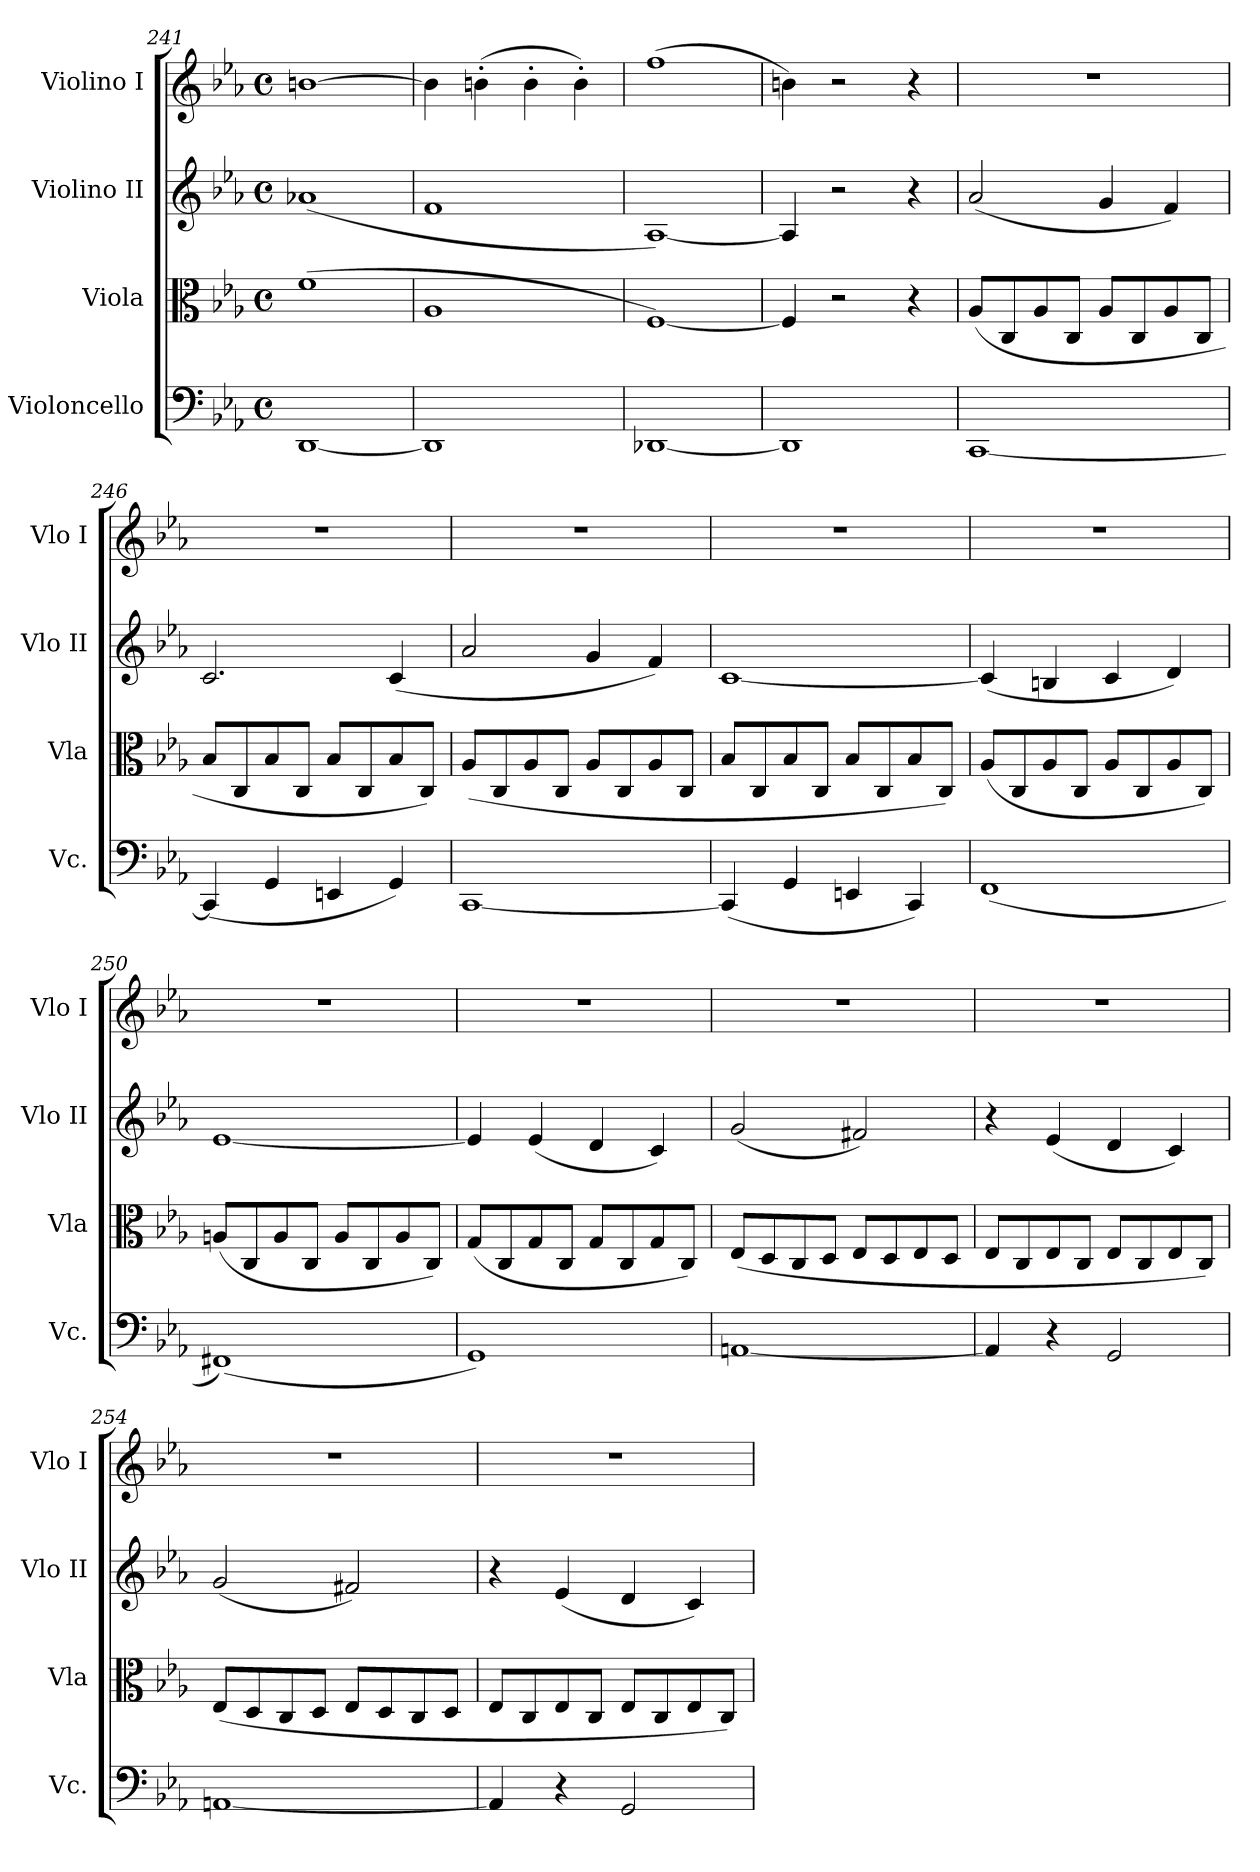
**kern	**kern	**kern	**kern
*part4	*part3	*part2	*part1
*staff4	*staff3	*staff2	*staff1
*I"Violoncello	*I"Viola	*I"Violino II	*I"Violino I
*I'Vc.	*I'Vla	*I'Vlo II	*I'Vlo I
*clefF4	*clefC3	*clefG2	*clefG2
*k[b-e-a-]	*k[b-e-a-]	*k[b-e-a-]	*k[b-e-a-]
*M4/4	*M4/4	*M4/4	*M4/4
*met(c)	*met(c)	*met(c)	*met(c)
=241	=241	=241	=241
[1DD	(>1f	(>1a-X	[1bn
=242	=242	=242	=242
1DD]	1A-	1f	4b\]
.	.	.	(>4bn'\
.	.	.	4b'\
.	.	.	4b'\)
=243	=243	=243	=243
[1DD-X	[1F)	[1A-)	(>1ff
=244	=244	=244	=244
1DD-]	4F/]	4A-/]	4bn\)
.	2r	2r	2r
.	4r	4r	4r
=245	=245	=245	=245
[1CC	(>8A-/L	(2a-/	1r
.	8C/	.	.
.	8A-/	.	.
.	8C/J	.	.
.	8A-/L	4g/	.
.	8C/	.	.
.	8A-/	4f/)	.
.	8C/J	.	.
!!LO:LB:g=z
=246	=246	=246	=246
(4CC/]	8B-/L	2.c/	1r
.	8C/	.	.
4GG/	8B-/	.	.
.	8C/J	.	.
4EEn/	8B-/L	.	.
.	8C/	.	.
4GG/)	8B-/	(4c/	.
.	8C/J)	.	.
=247	=247	=247	=247
[1CC	(>8A-/L	2a-/	1r
.	8C/	.	.
.	8A-/	.	.
.	8C/J	.	.
.	8A-/L	4g/	.
.	8C/	.	.
.	8A-/	4f/)	.
.	8C/J	.	.
=248	=248	=248	=248
(4CC/]	8B-/L	[1c	1r
.	8C/	.	.
4GG/	8B-/	.	.
.	8C/J	.	.
4EEn/	8B-/L	.	.
.	8C/	.	.
4CC/)	8B-/	.	.
.	8C/J)	.	.
=249	=249	=249	=249
(1FF	(8A-/L	(4c/]	1r
.	8C/	.	.
.	8A-/	4Bn/	.
.	8C/J	.	.
.	8A-/L	4c/	.
.	8C/	.	.
.	8A-/	4d/)	.
.	8C/J)	.	.
=250	=250	=250	=250
(1FF#X)	(8An/L	[1e-	1r
.	8C/	.	.
.	8A/	.	.
.	8C/J	.	.
.	8A/L	.	.
.	8C/	.	.
.	8A/	.	.
.	8C/J)	.	.
=251	=251	=251	=251
1GG)	(8G/L	4e-/]	1r
.	8C/	.	.
.	8G/	(4e-/	.
.	8C/J	.	.
.	8G/L	4d/	.
.	8C/	.	.
.	8G/	4c/)	.
.	8C/J)	.	.
=252	=252	=252	=252
[1AAn	(>8E-/L	(2g/	1r
.	8D/	.	.
.	8C/	.	.
.	8D/J	.	.
.	8E-/L	2f#X/)	.
.	8D/	.	.
.	8E-/	.	.
.	8D/J	.	.
=253	=253	=253	=253
4AA/]	8E-/L	4r	1r
.	8C/	.	.
4r	8E-/	(4e-/	.
.	8C/J	.	.
2GG/	8E-/L	4d/	.
.	8C/	.	.
.	8E-/	4c/)	.
.	8C/J)	.	.
!!LO:LB:g=z
=254	=254	=254	=254
[1AAn	(>8E-/L	(2g/	1r
.	8D/	.	.
.	8C/	.	.
.	8D/J	.	.
.	8E-/L	2f#X/)	.
.	8D/	.	.
.	8C/	.	.
.	8D/J	.	.
=255	=255	=255	=255
4AA/]	8E-/L	4r	1r
.	8C/	.	.
4r	8E-/	(4e-/	.
.	8C/J	.	.
2GG/	8E-/L	4d/	.
.	8C/	.	.
.	8E-/	4c/)	.
.	8C/J)	.	.
=	=	=	=
*-	*-	*-	*-
